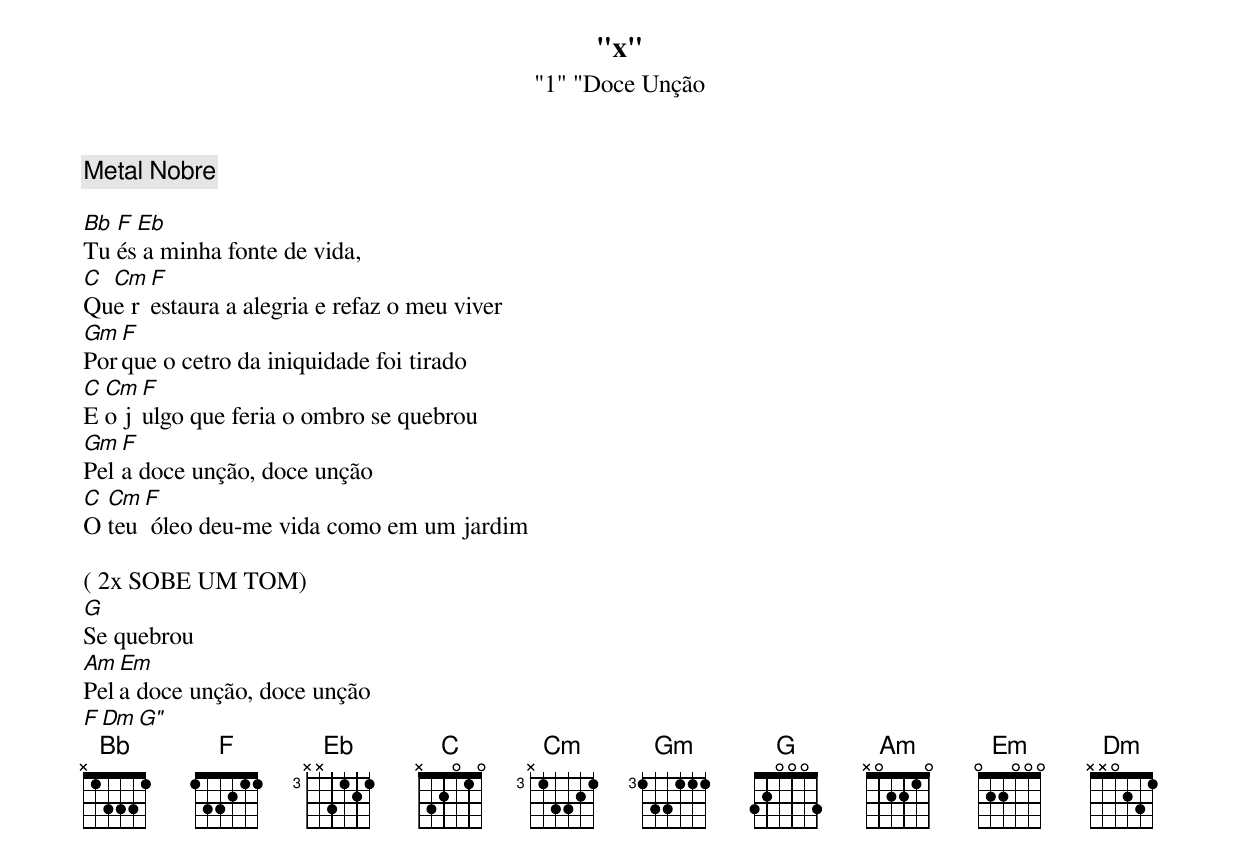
"x"
"1" "Doce Unção
Metal Nobre

Bb F Eb
Tu és a minha fonte de vida,
C Cm F
Que restaura a alegria e refaz o meu viver
Gm F
Porque o cetro da iniquidade foi tirado
C Cm F
E o julgo que feria o ombro se quebrou
Gm F
Pela doce unção, doce unção
C Cm F
O teu óleo deu-me vida como em um jardim

( 2x SOBE UM TOM)
G
Se quebrou
Am Em
Pela doce unção, doce unção
F Dm G"
